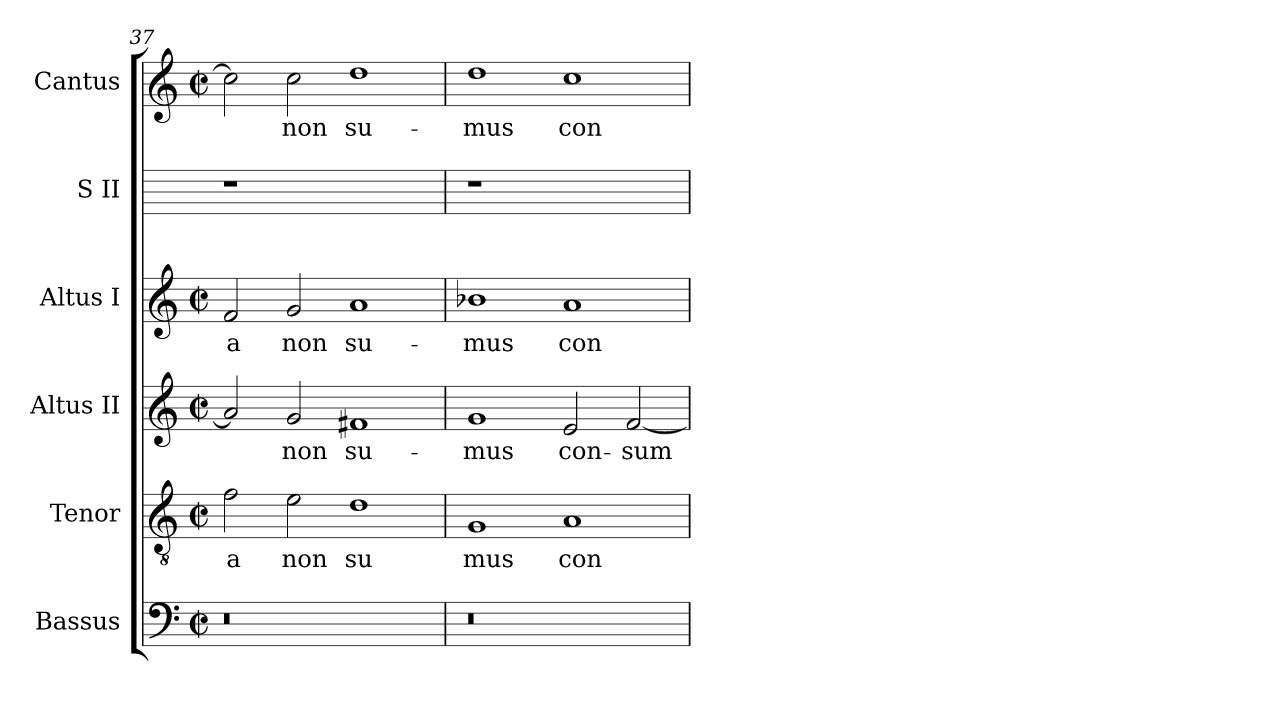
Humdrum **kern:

**kern	**kern	**text	**kern	**text	**kern	**text	**kern	**kern	**text
*part6	*part5	*part5	*part4	*part4	*part3	*part3	*part2	*part1	*part1
*staff6	*staff5	*staff5	*staff4	*staff4	*staff3	*staff3	*staff2	*staff1	*staff1
*I"Bassus	*I"Tenor	*	*I"Altus II	*	*I"Altus I	*	*I"S II	*I"Cantus	*
*I'B	*I'T	*	*I'A II	*	*I'A I	*	*	*	*
*clefF4	*clefGv2	*	*clefG2	*	*clefG2	*	*	*clefG2	*
*M2/2	*M2/2	*	*M2/2	*	*M2/2	*	*	*M2/2	*
*met(c|)	*met(c|)	*	*met(c|)	*	*met(c|)	*	*	*met(c|)	*
=37	=37	=37	=37	=37	=37	=37	=37	=37	=37
!	!	!LO:LY:b:cj	!	!	!	!LO:LY:b:cj	!	!	!
0r	2f\	a	2a/]	.	2f/	-a	1r	2cc\]	.
!	!	!LO:LY:b:cj	!	!LO:LY:b:cj	!	!LO:LY:b:cj	!	!	!LO:LY:b:cj
.	2e\	non	2g/	non	2g/	non	.	2cc\	non
!	!	!LO:LY:b:cj	!	!LO:LY:b:cj	!	!LO:LY:b:cj	!	!	!LO:LY:b:cj
.	1d	su	1f#X	su-	1a	su-	1ryy	1dd	su-
=38	=38	=38	=38	=38	=38	=38	=38	=38	=38
!	!	!LO:LY:b:cj	!	!LO:LY:b:cj	!	!LO:LY:b:cj	!	!	!LO:LY:b:cj
0r	1G	mus	1g	-mus	1b-X	-mus	1r	1dd	-mus
!	!	!LO:LY:b:cj	!	!LO:LY:b:cj	!	!LO:LY:b:cj	!	!	!LO:LY:b:cj
.	1A	con	2e/	con-	1a	con-	1ryy	1cc	con-
!	!	!	!	!LO:LY:b	!	!	!	!	!
.	.	.	[<2f/	-sum-	.	.	.	.	.
=	=	=	=	=	=	=	=	=	=
*-	*-	*-	*-	*-	*-	*-	*-	*-	*-
